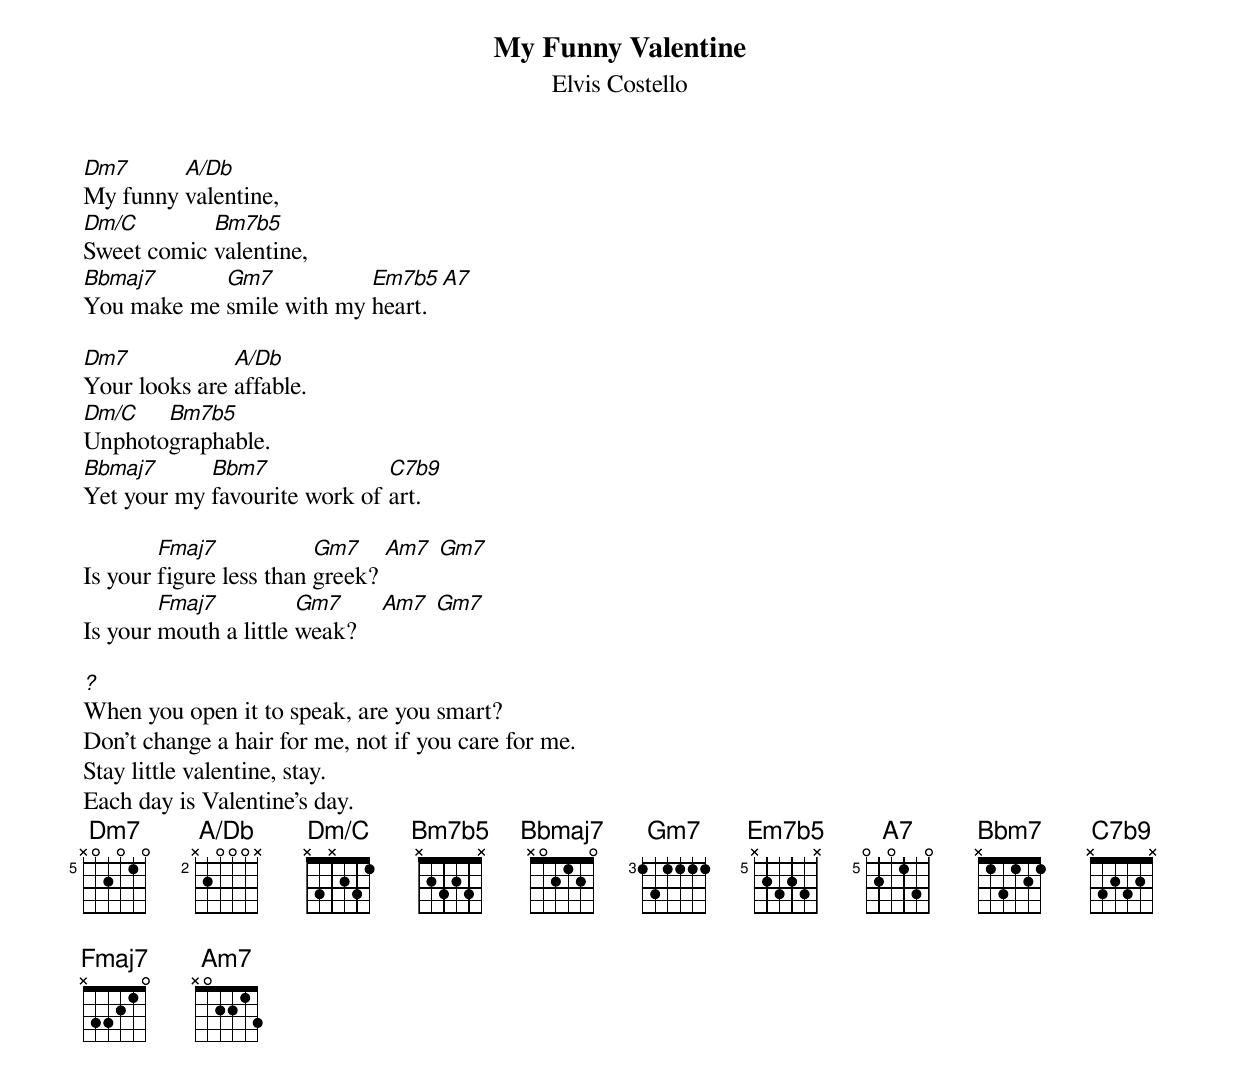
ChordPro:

{title: My Funny Valentine}
{st:Elvis Costello}
{ define Dm7    base-fret 5 frets x 0 2 0 1 0 }
{ define A/Db   base-fret 2 frets x 2 0 0 0 x }
{ define Dm/C   base-fret 0 frets x 3 x 2 3 1 }
{ define Bm7b5  base-fret 0 frets x 2 3 2 3 x }
{ define Bbmaj7 base-fret 1 frets x 0 2 1 2 0 }
{ define Em7b5  base-fret 5 frets x 2 3 2 3 x }
{ define A7     base-fret 5 frets 0 2 0 1 3 0 }
{ define C7b9   base-fret 0 frets x 3 2 3 2 x }

[Dm7]My funny [A/Db]valentine,
[Dm/C]Sweet comic [Bm7b5]valentine,
[Bbmaj7]You make me [Gm7]smile with my [Em7b5]heart. [A7]

[Dm7]Your looks are [A/Db]affable.
[Dm/C]Unphoto[Bm7b5]graphable.
[Bbmaj7]Yet your my [Bbm7]favourite work of [C7b9]art.

Is your [Fmaj7]figure less than [Gm7]greek? [Am7] [Gm7]
Is your [Fmaj7]mouth a little [Gm7]weak?    [Am7] [Gm7]

[?]When you open it to speak, are you smart?
Don't change a hair for me, not if you care for me.
Stay little valentine, stay.
Each day is Valentine's day.
